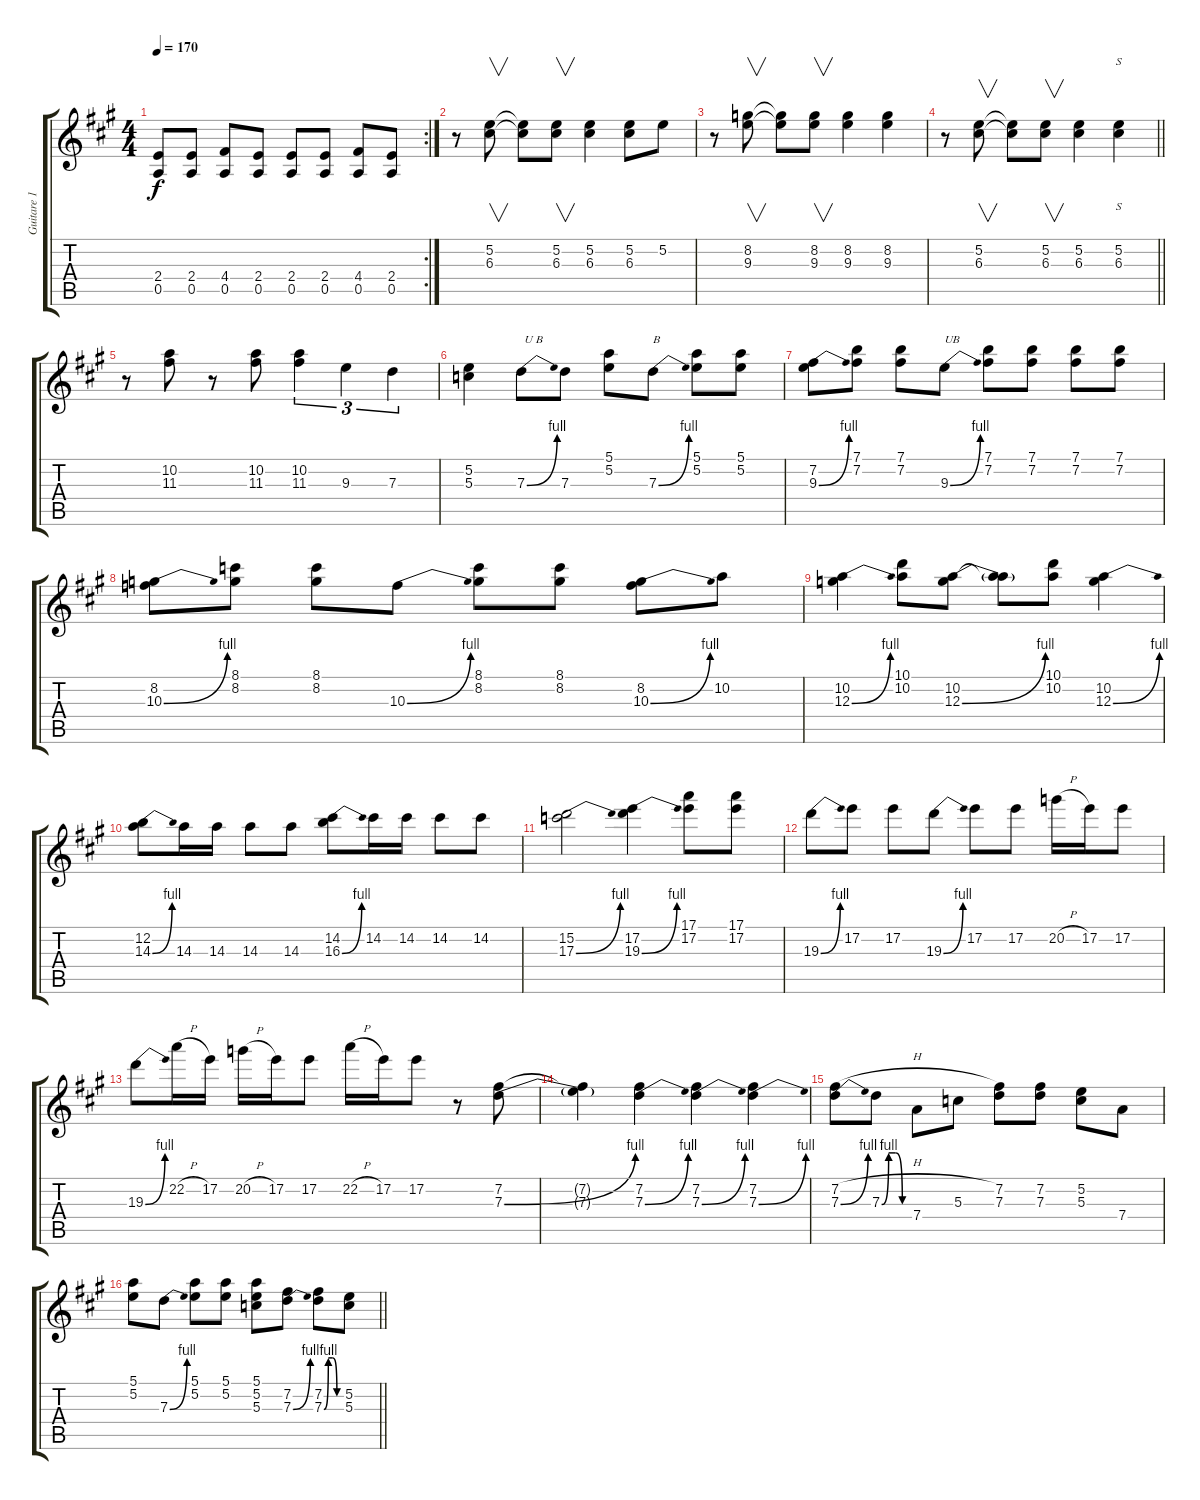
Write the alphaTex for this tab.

\track ("Guitare 1" "Guitare 1") {instrument distortionguitar}
\staff {score tabs}
\tuning (E4 B3 G3 D3 A2 E2) {hide}
\rc 2
\ts (4 4)
\tempo 170
\clef g2
\ks a
(2.4 0.5).8{dy f} (2.4 0.5).8 (4.4 0.5).8 (2.4 0.5).8 (2.4 0.5).8 (2.4 0.5).8 (4.4 0.5).8 (2.4 0.5).8 |
r.8 (5.2 6.3).8{v} (5.2{t} 6.3{t}).8 (5.2 6.3).8{v} (5.2 6.3).4 (5.2 6.3).8 5.2.8 |
r.8 (8.2 9.3).8{v} (8.2{t} 9.3{t}).8 (8.2 9.3).8{v} (8.2 9.3).4 (8.2 9.3).4 |
\barLineRight lightlight
r.8 (5.2 6.3).8{v} (5.2{t} 6.3{t}).8 (5.2 6.3).8{v} (5.2 6.3).4 (5.2 6.3).4{s} |
r.8 (10.2 11.3).8 r.8 (10.2 11.3).8 (10.2 11.3).4{tu (3 2)} 9.3.4{tu (3 2)} 7.3.4{tu (3 2)} |
(5.2 5.3).4 7.3{be (bend 0 0 60 4)}.8{txt " U B"} 7.3.8 (5.1 5.2).8 7.3{be (bend 0 0 60 4)}.8{txt "B"} (5.1 5.2).8 (5.1 5.2).8 |
(7.2 9.3{be (bend 0 0 60 4)}).8 (7.1 7.2).8 (7.1 7.2).8 9.3{be (bend 0 0 60 4)}.8{txt "UB"} (7.1 7.2).8 (7.1 7.2).8 (7.1 7.2).8 (7.1 7.2).8 |
(8.2 10.3{be (bend 0 0 60 4)}).8 (8.1 8.2).8 (8.1 8.2).8 10.3{be (bend 0 0 60 4)}.8 (8.1 8.2).8 (8.1 8.2).8 (8.2 10.3{be (bend 0 0 60 4)}).8 10.2.8 |
(10.2 12.3{be (bend 0 0 60 4)}).4 (10.1 10.2).8 (10.2 12.3{be (bend 0 0 60 4)}).8 (10.2{t} 12.3{t}).8 (10.1 10.2).8 (10.2 12.3{be (bend 0 0 60 4)}).4 |
(12.2 14.3{be (bend 0 0 60 4)}).8 14.3.16 14.3.16 14.3.8 14.3.8 (14.2 16.3{be (bend 0 0 60 4)}).8 14.2.16 14.2.16 14.2.8 14.2.8 |
(15.2 17.3{be (bend 0 0 60 4)}).2 (17.2 19.3{be (bend 0 0 60 4)}).4 (17.1 17.2).8 (17.1 17.2).8 |
19.3{be (bend 0 0 60 4)}.8 17.2.8 17.2.8 19.3{be (bend 0 0 60 4)}.8 17.2.8 17.2.8 20.2{h}.16 17.2.16 17.2.8 |
19.3{be (bend 0 0 60 4)}.8 22.2{h}.16 17.2.16 20.2{h}.16 17.2.16 17.2.8 22.2{h}.16 17.2.16 17.2.8 r.8 (7.2 7.3{be (bend 0 0 60 4)}).8 |
(7.2{t} 7.3{t}).4 (7.2 7.3{be (bend 0 0 60 4)}).4 (7.2 7.3{be (bend 0 0 60 4)}).4 (7.2 7.3{be (bend 0 0 60 4)}).4 |
(7.2{h} 7.3{be (bend 0 0 60 4)}).8 7.3{be (custom 0 0 15 4 30 4 45 0 60 0)}.8 7.4.8 5.3.8 (7.2 7.3).8 (7.2 7.3).8 (5.2 5.3).8 7.4.8 |
\barLineRight lightlight
(5.1 5.2).8 7.3{be (bend 0 0 60 4)}.8 (5.1 5.2).8 (5.1 5.2).8 (5.1 5.2 5.3).8 (7.2 7.3{be (bend 0 0 60 4)}).8 (7.2 7.3{be (custom 0 0 15 4 30 4 45 0 60 0)}).8 (5.2 5.3).8
